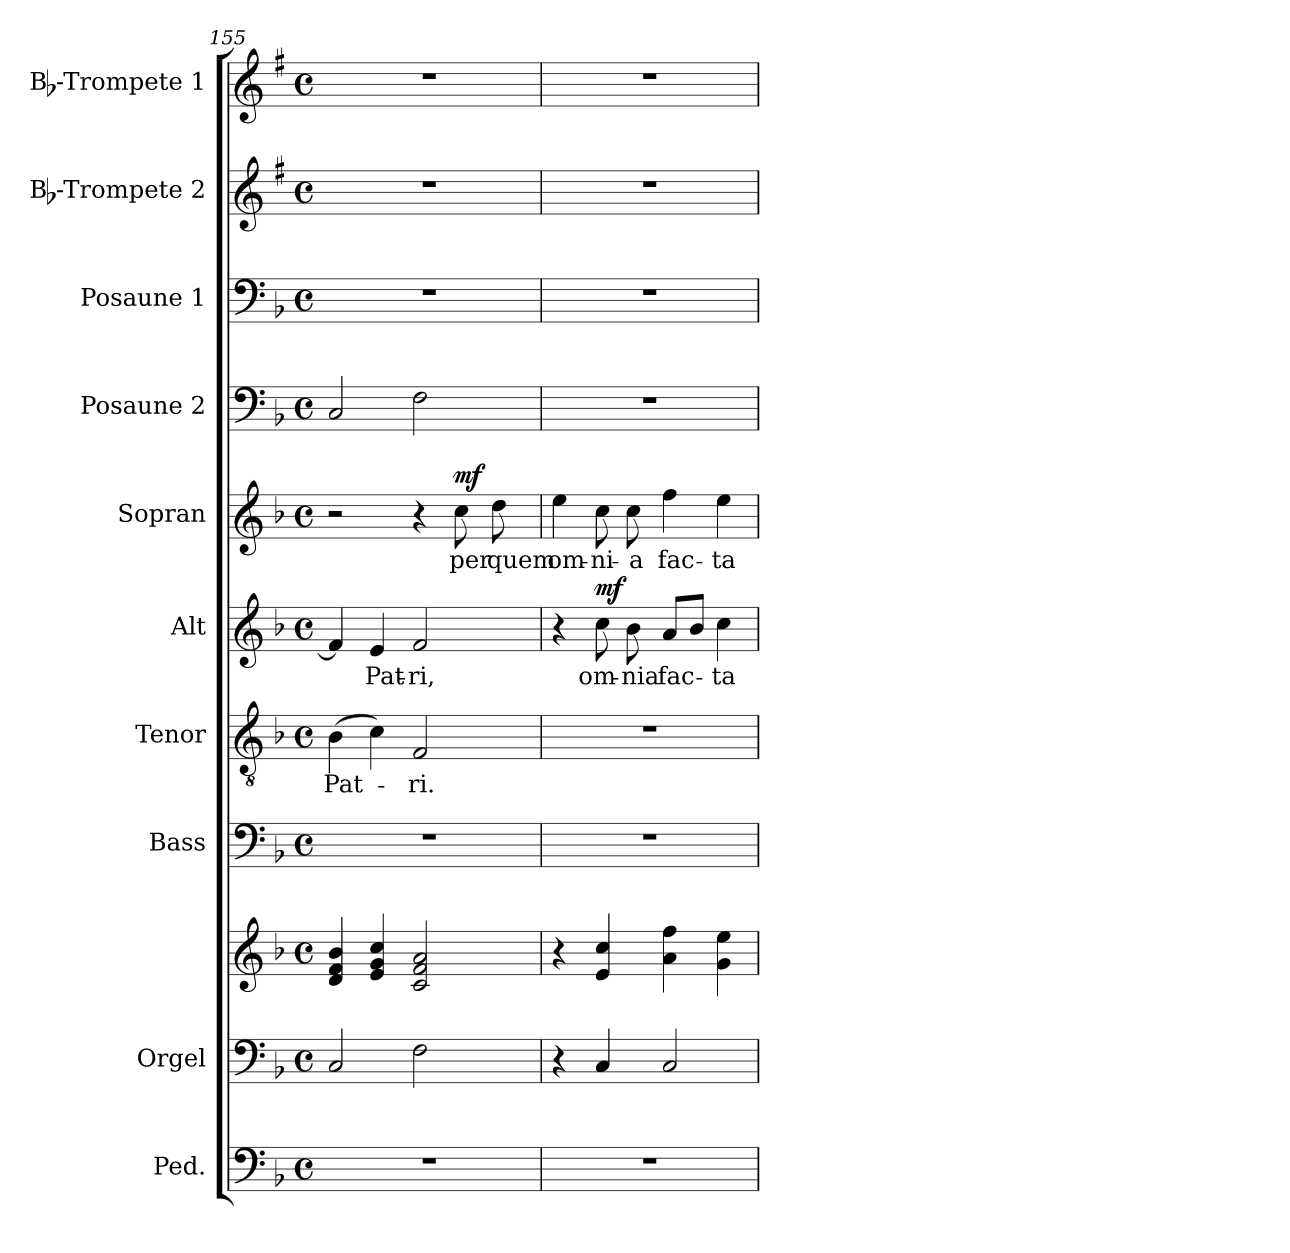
**kern	**kern	**kern	**kern	**kern	**text	**kern	**text	**dynam	**kern	**text	**dynam	**kern	**kern	**kern	**kern
*part10	*part9	*part9	*part8	*part7	*part7	*part6	*part6	*part6	*part5	*part5	*part5	*part4	*part3	*part2	*part1
*staff11	*staff10	*staff9	*staff8	*staff7	*staff7	*staff6	*staff6	*staff6	*staff5	*staff5	*staff5	*staff4	*staff3	*staff2	*staff1
*I"Ped.	*I"Orgel	*	*I"Bass	*I"Tenor	*	*I"Alt	*	*	*I"Sopran	*	*	*I"Posaune 2	*I"Posaune 1	*I"Bb-Trompete 2	*I"Bb-Trompete 1
*	*I'Org.	*	*I'B.	*I'T.	*	*I'A.	*	*	*I'S.	*	*	*I'Pos. 2	*I'Pos. 1	*I'Bb Trp. 2	*I'Bb Trp. 1
*clefF4	*clefF4	*clefG2	*clefF4	*clefGv2	*	*clefG2	*	*	*clefG2	*	*	*clefF4	*clefF4	*clefG2	*clefG2
*ITrd7c12	*	*	*	*	*	*	*	*	*	*	*	*	*	*ITrd1c2	*ITrd1c2
*k[b-]	*k[b-]	*k[b-]	*k[b-]	*k[b-]	*	*k[b-]	*	*	*k[b-]	*	*	*k[b-]	*k[b-]	*k[b-]	*k[b-]
*F:	*F:	*F:	*F:	*F:	*	*F:	*	*	*F:	*	*	*F:	*F:	*F:	*F:
*M4/4	*M4/4	*M4/4	*M4/4	*M4/4	*	*M4/4	*	*	*M4/4	*	*	*M4/4	*M4/4	*M4/4	*M4/4
*met(c)	*met(c)	*met(c)	*met(c)	*met(c)	*	*met(c)	*	*	*met(c)	*	*	*met(c)	*met(c)	*met(c)	*met(c)
=155	=155	=155	=155	=155	=155	=155	=155	=155	=155	=155	=155	=155	=155	=155	=155
!	!	!	!	!	!LO:LY:b	!	!	!	!	!	!	!	!	!	!
1r	2C/	4d/ 4f/ 4b-/	1r	(>4B-\	Pat-	4f/]	.	.	2r	.	.	2C/	1r	1r	1r
!	!	!	!	!	!	!	!LO:LY:b	!	!	!	!	!	!	!	!
.	.	4e/ 4g/ 4cc/	.	4c\)	.	4e/	Pat-	.	.	.	.	.	.	.	.
!	!	!	!	!	!LO:LY:b	!	!LO:LY:b	!	!	!	!	!	!	!	!
.	2F\	2c/ 2f/ 2a/	.	2F/	-ri.	2f/	-ri,	.	4r	.	.	2F\	.	.	.
!	!	!	!	!	!	!	!	!	!	!LO:LY:b	!LO:DY:a	!	!	!	!
.	.	.	.	.	.	.	.	.	8cc\	per	mf	.	.	.	.
!	!	!	!	!	!	!	!	!	!	!LO:LY:b	!	!	!	!	!
.	.	.	.	.	.	.	.	.	8dd\	quem	.	.	.	.	.
=156	=156	=156	=156	=156	=156	=156	=156	=156	=156	=156	=156	=156	=156	=156	=156
!	!	!	!	!	!	!	!	!	!	!LO:LY:b	!	!	!	!	!
1r	4r	4r	1r	1r	.	4r	.	.	4ee\	om-	.	1r	1r	1r	1r
!	!	!	!	!	!	!	!LO:LY:b	!LO:DY:a	!	!LO:LY:b	!	!	!	!	!
.	4C/	4e/ 4cc/	.	.	.	8cc\	om-	mf	8cc\	-ni-	.	.	.	.	.
!	!	!	!	!	!	!	!LO:LY:b	!	!	!LO:LY:b	!	!	!	!	!
.	.	.	.	.	.	8b-\	-nia	.	8cc\	-a	.	.	.	.	.
!	!	!	!	!	!	!	!LO:LY:b	!	!	!LO:LY:b	!	!	!	!	!
.	2C/	4a\ 4ff\	.	.	.	8a/L	fac-	.	4ff\	fac-	.	.	.	.	.
.	.	.	.	.	.	8b-/J	.	.	.	.	.	.	.	.	.
!	!	!	!	!	!	!	!LO:LY:b	!	!	!LO:LY:b	!	!	!	!	!
.	.	4g\ 4ee\	.	.	.	4cc\	-ta	.	4ee\	-ta	.	.	.	.	.
=	=	=	=	=	=	=	=	=	=	=	=	=	=	=	=
*-	*-	*-	*-	*-	*-	*-	*-	*-	*-	*-	*-	*-	*-	*-	*-
